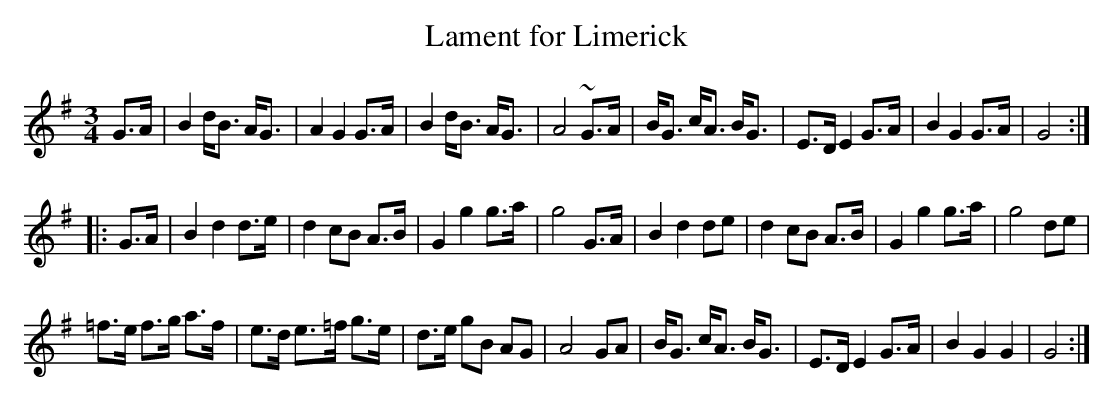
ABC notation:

X:1
T:Lament for Limerick
M:3/4
L:1/8
K:G
G>A | B2 d<B A<G | A2 G2 G>A | B2 d<B A<G | A4 ~G>A |\
B<G c<A B<G | E>D E2 G>A | B2 G2 G>A | G4 :|
|: G>A | B2 d2 d>e | d2 cB A>B | G2 g2 g>a | g4 G>A |\
B2 d2 de | d2 cB A>B | G2 g2 g>a | g4 de |
=f>e f>g a>f | e>d e>=f g>e | d>e gB AG | A4 GA |\
B<G c<A B<G | E>D E2 G>A | B2 G2 G2 | G4 :|
